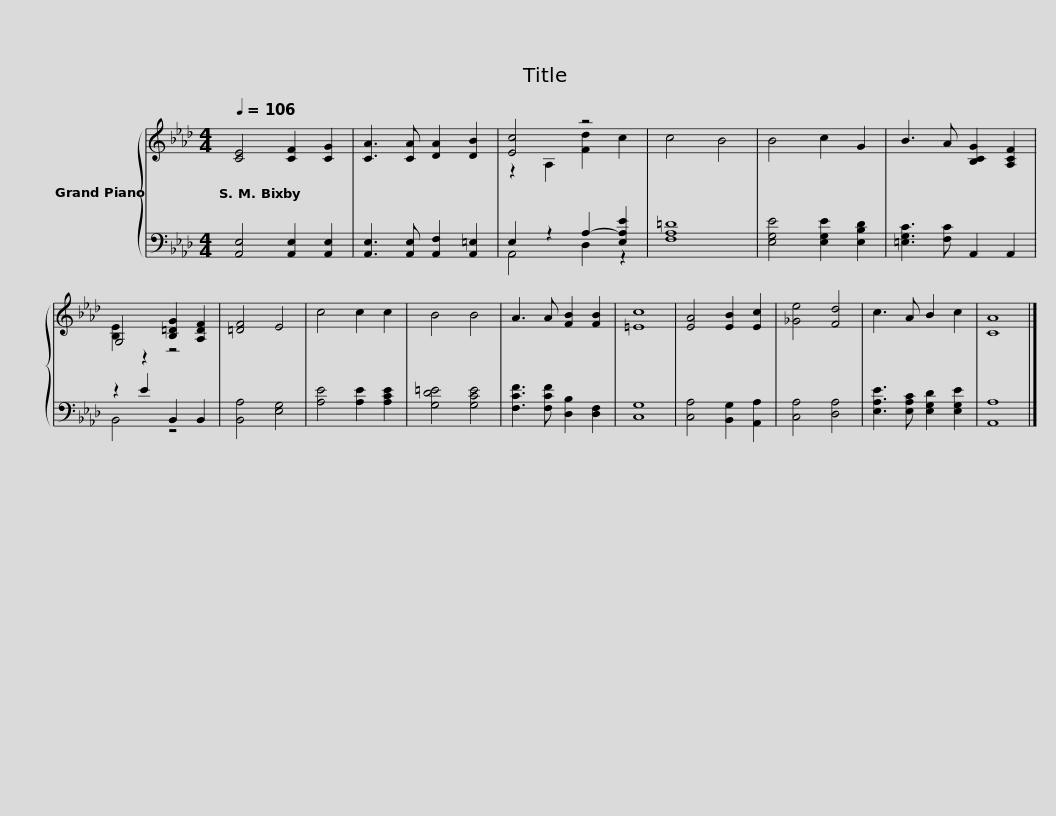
X:1
%%score { ( 1 3 ) | ( 2 4 ) }
L:1/8
Q:1/4=106
M:4/4
I:linebreak $
K:Ab
V:1 treble
V:3 treble
V:2 bass
V:4 bass
V:1
 [CE]4 [CF]2 [CG]2 | [CA]3 [CA] [DA]2 [DB]2 | [Ec]4 z4 | c4 B4 | B4 c2 G2 | %5
 B3 A [B,CG]2 [A,CF]2 | G,4 [B,=DG]2 [A,DF]2 | [=DF]4 E4 |$ c4 c2 c2 | B4 B4 | %10
 A3 A [FB]2 [FB]2 | [=Ec]8 | [EA]4 [EB]2 [Ec]2 | [_Ge]4 [Fd]4 | c3 A B2 c2 | %15
 [CA]8 |] %16
V:2
 [A,,E,]4 [A,,E,]2 [A,,E,]2 | [A,,E,]3 [A,,E,] [A,,F,]2 [A,,=E,]2 | E,2 z2 A,2- [E,A,E]2 | [F,A,=D]8 | [E,G,E]4 [E,G,E]2 [E,B,D]2 | %5
 [=E,G,C]3 [F,C] A,,2 A,,2 | z2 E2 B,,2 B,,2 | [B,,A,]4 [E,G,]4 |$ [A,E]4 [A,E]2 [A,CE]2 | [G,D=E]4 [G,CE]4 | %10
 [F,CF]3 [F,CF] [D,B,]2 [D,F,]2 | [C,G,]8 | [C,A,]4 [B,,G,]2 [A,,A,]2 | [C,A,]4 [D,A,]4 | [E,A,E]3 [E,A,C] [E,G,D]2 [E,G,E]2 | %15
 [A,,A,]8 |] %16
V:3
 x8 | x8 | z2 A,2 [Fd]2 c2 | x8 | x8 | %5
 x8 | [B,E]2 z2 z4 | x8 |$ x8 | x8 | %10
 x8 | x8 | x8 | x8 | x8 | %15
 x8 |] %16
V:4
 x8 | x8 | A,,4 D,2 z2 | x8 | x8 | %5
 x8 | B,,4 z4 | x8 |$ x8 | x8 | %10
 x8 | x8 | x8 | x8 | x8 | %15
 x8 |] %16
